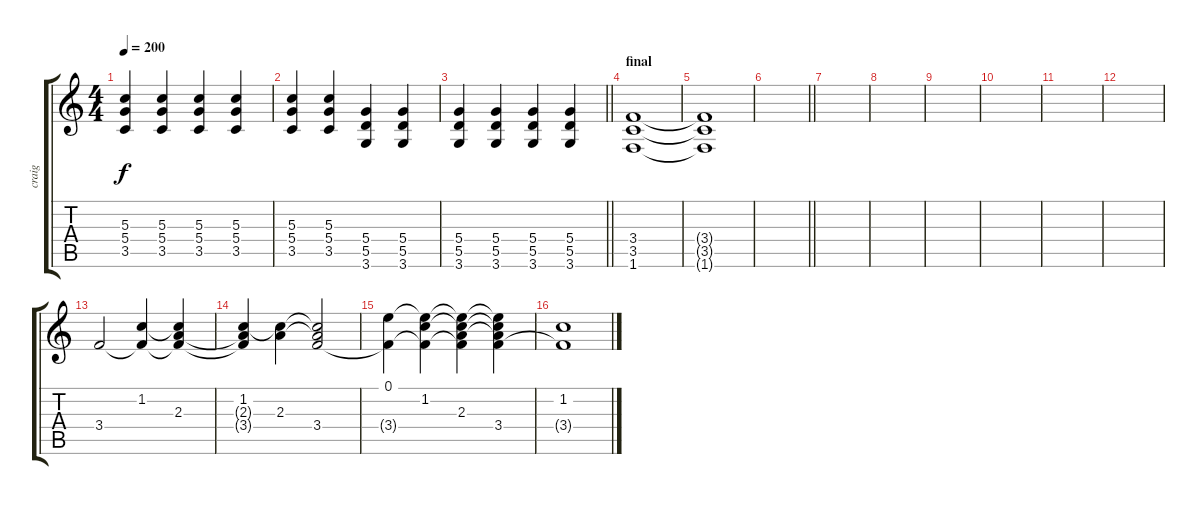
\track ("craig" "craig") {mute instrument acousticguitarsteel}
\staff {score tabs}
\tuning (E4 B3 G3 D3 A2 E2) {hide}
\ts (4 4)
\tempo 200
\clef g2
\ks c
(5.3 5.4 3.5).4{dy f} (5.3 5.4 3.5).4 (5.3 5.4 3.5).4 (5.3 5.4 3.5).4 |
(5.3 5.4 3.5).4 (5.3 5.4 3.5).4 (5.4 5.5 3.6).4 (5.4 5.5 3.6).4 |
\barLineRight lightlight
(5.4 5.5 3.6).4 (5.4 5.5 3.6).4 (5.4 5.5 3.6).4 (5.4 5.5 3.6).4 |
\section ("" "final")
(3.4 3.5 1.6).1 |
(3.4{t} 3.5{t} 1.6{t}).1 |
\barLineRight lightlight
|
|
|
|
|
|
|
3.4.2 (1.2 3.4{t}).4 (1.2{t} 2.3 3.4{t}).4 |
(1.2 2.3{t} 3.4{t}).4 (1.2{t} 2.3).4 (1.2{t} 2.3{t} 3.4).2 |
(0.1 3.4{t}).4 (0.1{t} 1.2 3.4{t}).4 (0.1{t} 1.2{t} 2.3 3.4{t}).4 (0.1{t} 1.2{t} 2.3{t} 3.4).4 |
(1.2 3.4{t}).1
